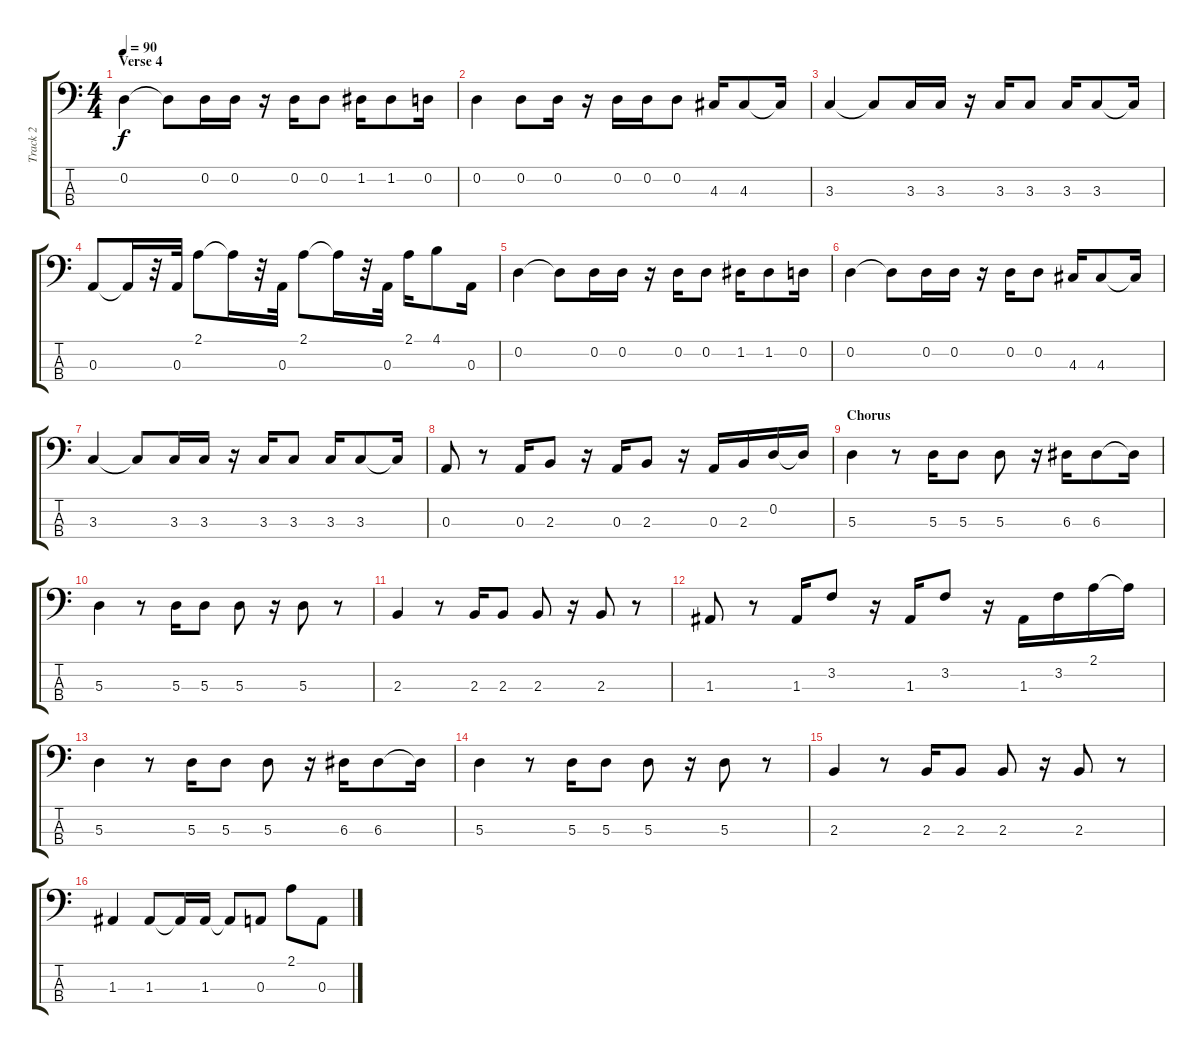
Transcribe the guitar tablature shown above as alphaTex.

\track ("Track 2" "Track 2") {instrument electricbassfinger}
\staff {score tabs}
\tuning (G2 D2 A1 E1) {hide}
\ts (4 4)
\section ("" "Verse 4")
\tempo 90
\clef f4
\ks c
0.2.4{dy f} 0.2{t}.8 0.2.16 0.2.16 r.16 0.2.16 0.2.8 1.2.16 1.2.8 0.2.16 |
0.2.4 0.2.8 0.2.16 r.16 0.2.16 0.2.16 0.2.8 4.3.16 4.3.8 4.3{t}.16 |
3.3.4 3.3{t}.8 3.3.16 3.3.16 r.16 3.3.16 3.3.8 3.3.16 3.3.8 3.3{t}.16 |
0.3.8 0.3{t}.16 r.32 0.3.32 2.1.8 2.1{t}.16 r.32 0.3.32 2.1.8 2.1{t}.16 r.32 0.3.32 2.1.16 4.1.8 0.3.16 |
0.2.4 0.2{t}.8 0.2.16 0.2.16 r.16 0.2.16 0.2.8 1.2.16 1.2.8 0.2.16 |
0.2.4 0.2{t}.8 0.2.16 0.2.16 r.16 0.2.16 0.2.8 4.3.16 4.3.8 4.3{t}.16 |
3.3.4 3.3{t}.8 3.3.16 3.3.16 r.16 3.3.16 3.3.8 3.3.16 3.3.8 3.3{t}.16 |
0.3.8 r.8 0.3.16 2.3.8 r.16 0.3.16 2.3.8 r.16 0.3.16 2.3.16 0.2.16 0.2{t}.16 |
\section ("" "Chorus")
5.3.4 r.8 5.3.16 5.3.8 5.3.8 r.16 6.3.16 6.3.8 6.3{t}.16 |
5.3.4 r.8 5.3.16 5.3.8 5.3.8 r.16 5.3.8 r.8 |
2.3.4 r.8 2.3.16 2.3.8 2.3.8 r.16 2.3.8 r.8 |
1.3.8 r.8 1.3.16 3.2.8 r.16 1.3.16 3.2.8 r.16 1.3.16 3.2.16 2.1.16 2.1{t}.16 |
5.3.4 r.8 5.3.16 5.3.8 5.3.8 r.16 6.3.16 6.3.8 6.3{t}.16 |
5.3.4 r.8 5.3.16 5.3.8 5.3.8 r.16 5.3.8 r.8 |
2.3.4 r.8 2.3.16 2.3.8 2.3.8 r.16 2.3.8 r.8 |
1.3.4 1.3.8 1.3{t}.16 1.3.16 1.3{t}.8 0.3.8 2.1.8 0.3.8
